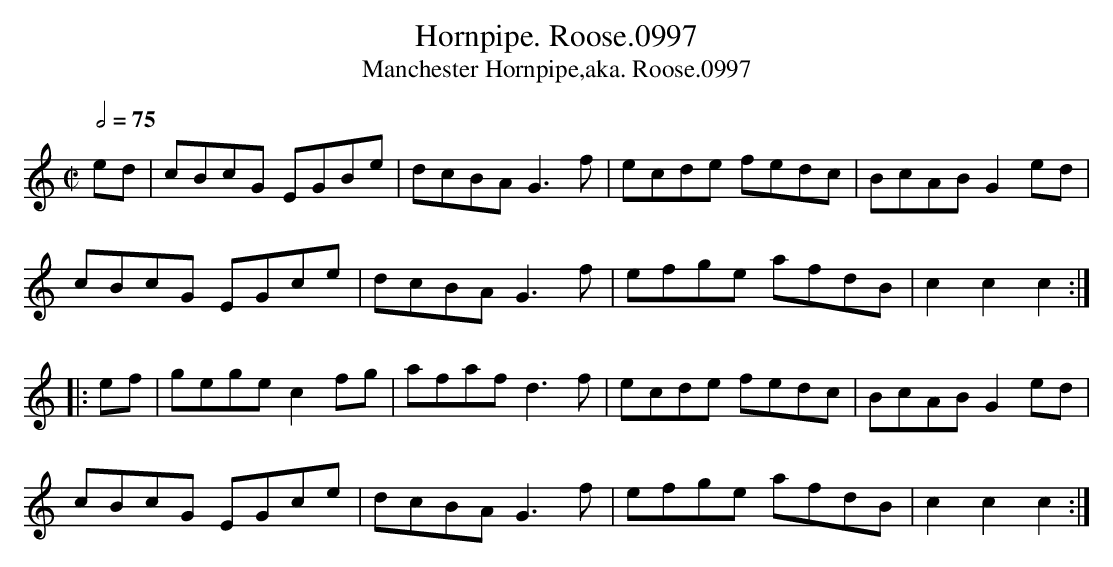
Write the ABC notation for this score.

X:1
T:Hornpipe. Roose.0997
T:Manchester Hornpipe,aka. Roose.0997
M:C|
L:1/8
Q:2/4=75
K:C
ed | cBcG EGBe | dcBA G3f | ecde fedc | BcAB G2ed |
cBcG EGce | dcBA G3f | efge afdB | c2c2 c2 :|
|: ef | gege c2fg | afaf d3f | ecde fedc | BcAB G2ed |
cBcG EGce | dcBA G3f | efge afdB | c2c2 c2 :|
